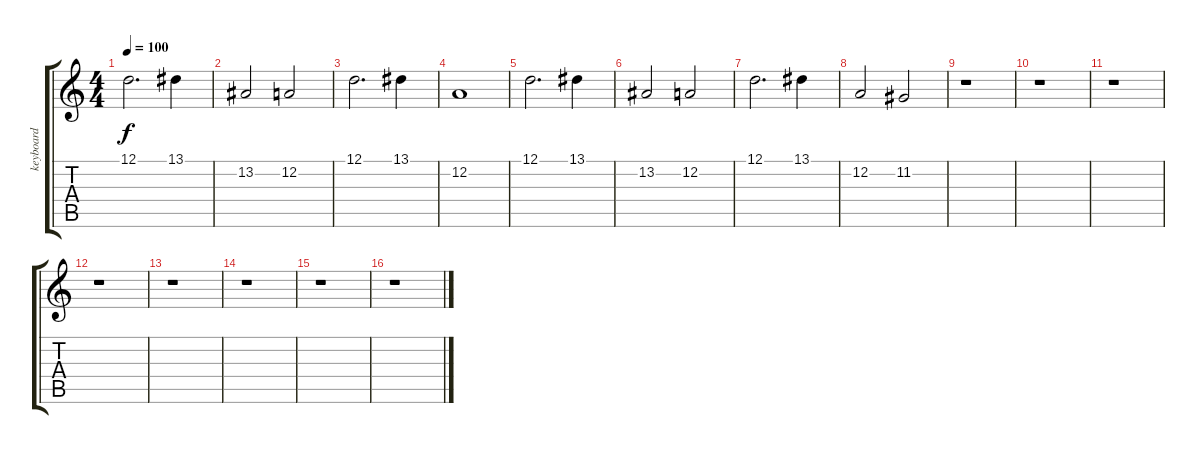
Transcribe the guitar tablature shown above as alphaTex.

\track ("keyboard" "keyboard") {instrument synthstrings1}
\staff {score tabs}
\tuning (D4 A3 F3 C3 G2 D2) {hide}
\ts (4 4)
\tempo 100
\clef g2
\ks c
12.1.2{d dy f} 13.1.4 |
13.2.2 12.2.2 |
12.1.2{d} 13.1.4 |
12.2.1 |
12.1.2{d} 13.1.4 |
13.2.2 12.2.2 |
12.1.2{d} 13.1.4 |
12.2.2 11.2.2 |
r.1 |
r.1 |
r.1 |
r.1 |
r.1 |
r.1 |
r.1 |
r.1
